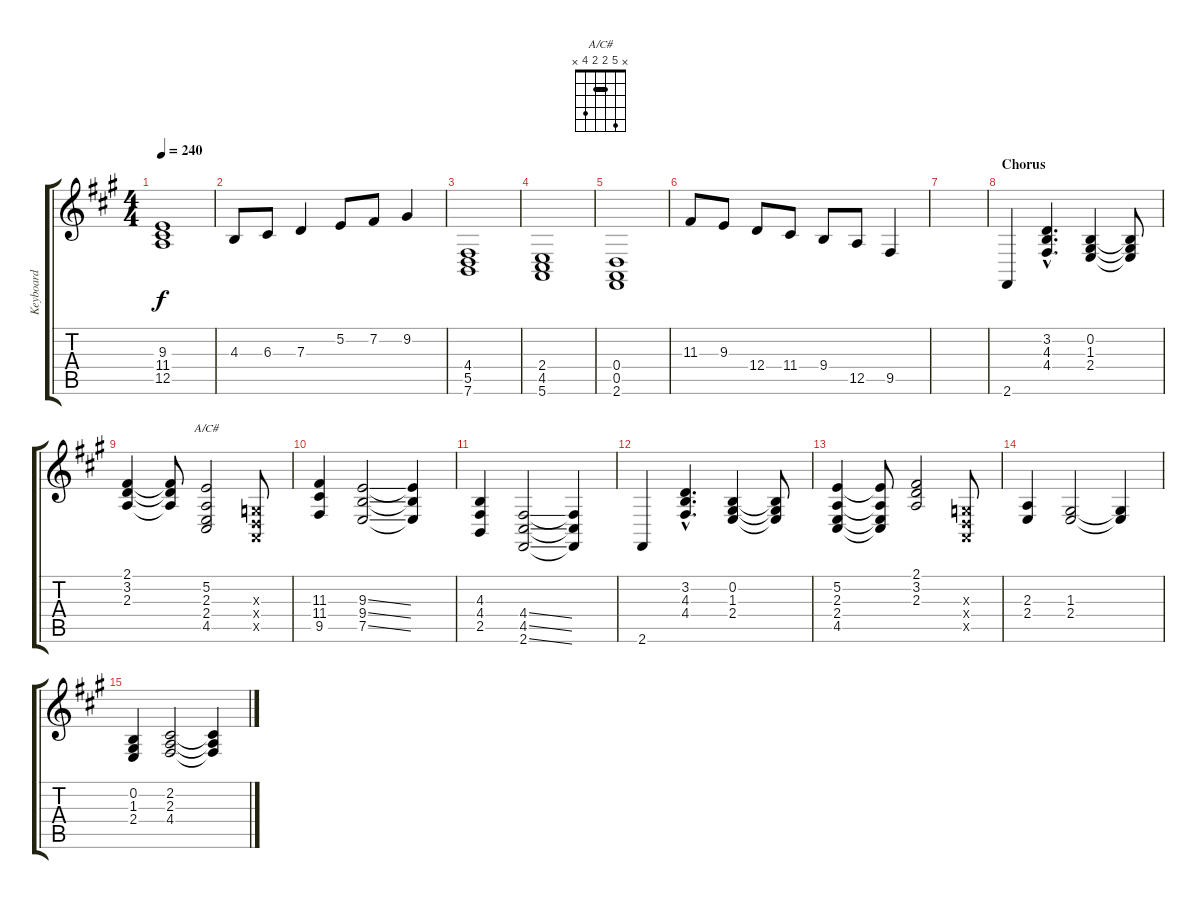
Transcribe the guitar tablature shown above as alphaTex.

\track ("Keyboard" "Keyboard") {instrument stringensemble1}
\staff {score tabs}
\tuning (E4 B3 G3 D3 A2 E2) {hide}
\chord ("A/C#" x 5 2 2 4 x) {barre 2}
\ts (4 4)
\tempo 240
\clef g2
\ks a
(9.3 11.4 12.5).1{dy f} |
4.3.8 6.3.8 7.3.4 5.2.8 7.2.8 9.2.4 |
(4.4 5.5 7.6).1 |
(2.4 4.5 5.6).1 |
(0.4 0.5 2.6).1 |
11.3.8 9.3.8 12.4.8 11.4.8 9.4.8 12.5.8 9.5.4 |
|
\section ("" "Chorus")
2.6.4 (3.2{hac} 4.3{hac} 4.4{hac}).4{d} (0.2 1.3 2.4).4 (0.2{t} 1.3{t} 2.4{t}).8 |
(2.1 3.2 2.3).4 (2.1{t} 3.2{t} 2.3{t}).8 (5.2 2.3 2.4 4.5).2{ch "A/C#"} (0.3{x} 0.4{x} 0.5{x}).8 |
(11.3 11.4 9.5).4 (9.3{ss} 9.4{ss} 7.5{ss}).2 (9.3{t} 9.4{t} 7.5{t}).4 |
(4.3 4.4 2.5).4 (4.4{ss} 4.5{ss} 2.6{ss}).2 (4.4{t} 4.5{t} 2.6{t}).4 |
2.6.4 (3.2{hac} 4.3{hac} 4.4{hac}).4{d} (0.2 1.3 2.4).4 (0.2{t} 1.3{t} 2.4{t}).8 |
(5.2 2.3 2.4 4.5).4 (5.2{t} 2.3{t} 2.4{t} 4.5{t}).8 (2.1 3.2 2.3).2 (0.3{x} 0.4{x} 0.5{x}).8 |
(2.3 2.4).4 (1.3 2.4).2 (1.3{t} 2.4{t}).4 |
(0.2 1.3 2.4).4 (2.2 2.3 4.4).2 (2.2{t} 2.3{t} 4.4{t}).4
